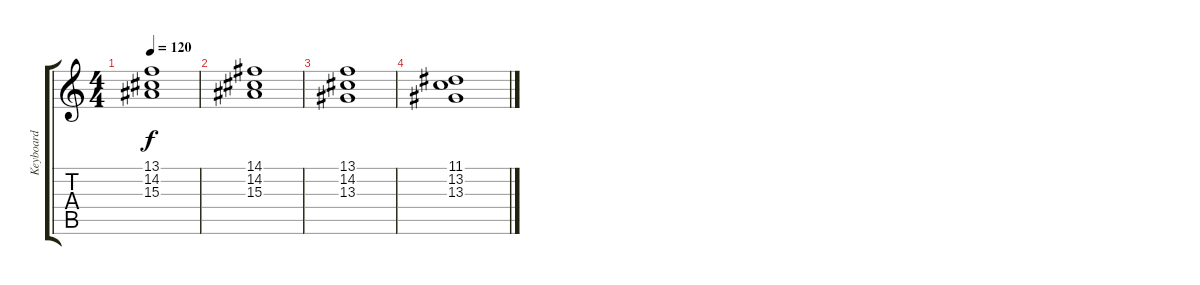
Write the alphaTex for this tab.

\track ("Keyboard" "Keyboard") {instrument rockorgan}
\staff {score tabs}
\tuning (E4 B3 G3 D3 A2 E2) {hide}
\ts (4 4)
\tempo 120
\clef g2
\ks c
(13.1 14.2 15.3).1{dy f} |
(14.1 14.2 15.3).1 |
(13.1 14.2 13.3).1 |
(11.1 13.2 13.3).1
